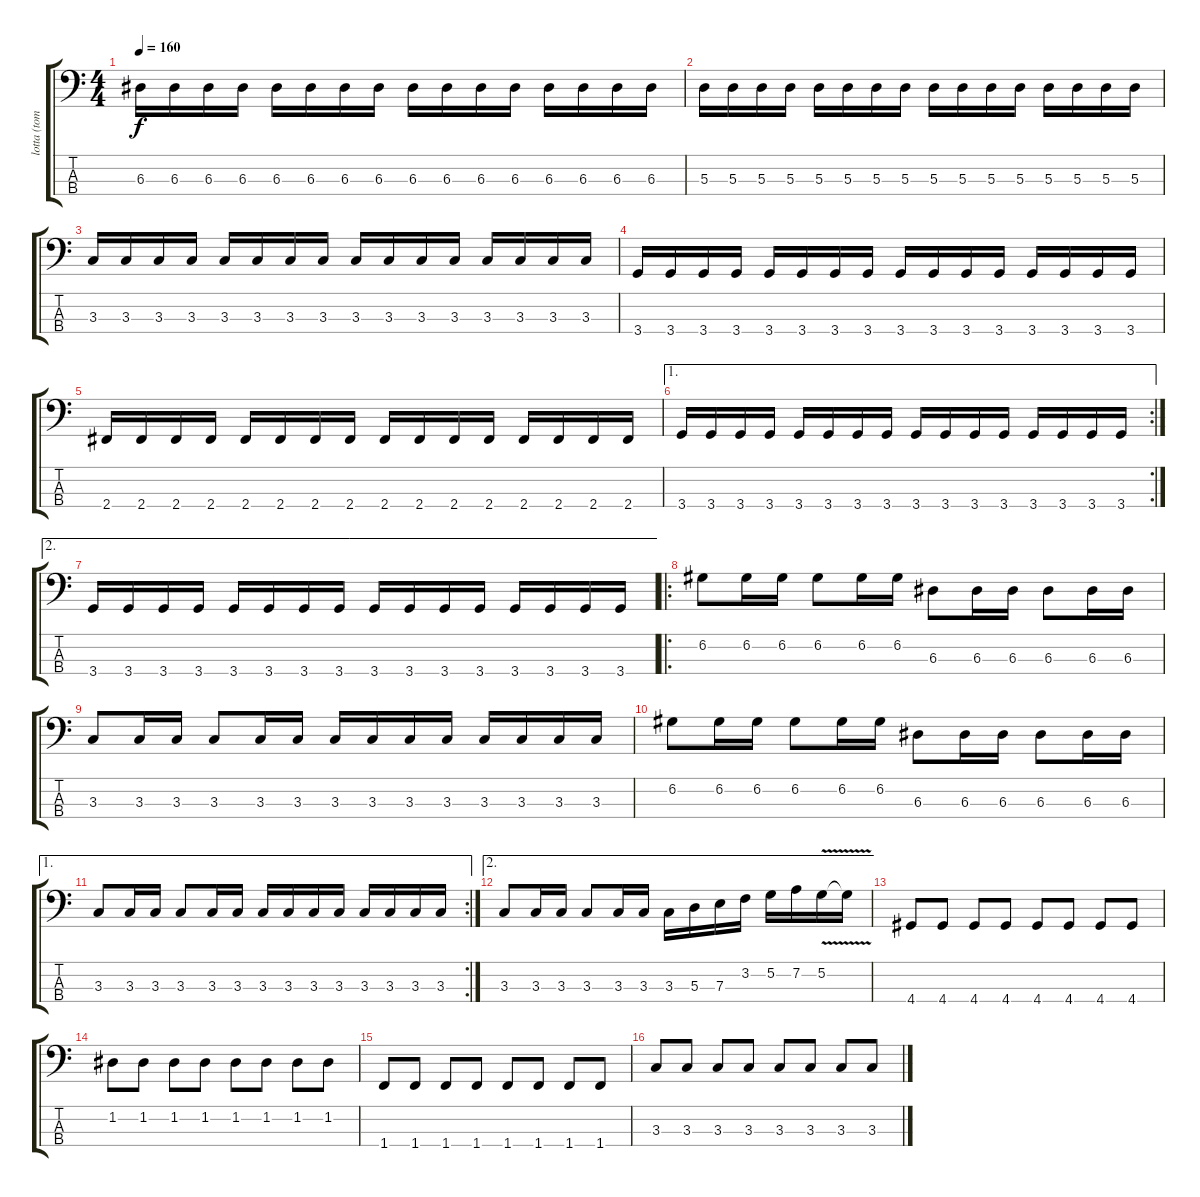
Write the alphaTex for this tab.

\track ("lotta (tom)" "lotta (tom") {instrument electricbasspick}
\staff {score tabs}
\tuning (G2 D2 A1 E1) {hide}
\ts (4 4)
\tempo 160
\clef f4
\ks c
6.3.16{dy f} 6.3.16 6.3.16 6.3.16 6.3.16 6.3.16 6.3.16 6.3.16 6.3.16 6.3.16 6.3.16 6.3.16 6.3.16 6.3.16 6.3.16 6.3.16 |
5.3.16 5.3.16 5.3.16 5.3.16 5.3.16 5.3.16 5.3.16 5.3.16 5.3.16 5.3.16 5.3.16 5.3.16 5.3.16 5.3.16 5.3.16 5.3.16 |
3.3.16 3.3.16 3.3.16 3.3.16 3.3.16 3.3.16 3.3.16 3.3.16 3.3.16 3.3.16 3.3.16 3.3.16 3.3.16 3.3.16 3.3.16 3.3.16 |
3.4.16 3.4.16 3.4.16 3.4.16 3.4.16 3.4.16 3.4.16 3.4.16 3.4.16 3.4.16 3.4.16 3.4.16 3.4.16 3.4.16 3.4.16 3.4.16 |
2.4.16 2.4.16 2.4.16 2.4.16 2.4.16 2.4.16 2.4.16 2.4.16 2.4.16 2.4.16 2.4.16 2.4.16 2.4.16 2.4.16 2.4.16 2.4.16 |
\ae 1
\rc 2
3.4.16 3.4.16 3.4.16 3.4.16 3.4.16 3.4.16 3.4.16 3.4.16 3.4.16 3.4.16 3.4.16 3.4.16 3.4.16 3.4.16 3.4.16 3.4.16 |
\ae 2
3.4.16 3.4.16 3.4.16 3.4.16 3.4.16 3.4.16 3.4.16 3.4.16 3.4.16 3.4.16 3.4.16 3.4.16 3.4.16 3.4.16 3.4.16 3.4.16 |
\ro
6.2.8 6.2.16 6.2.16 6.2.8 6.2.16 6.2.16 6.3.8 6.3.16 6.3.16 6.3.8 6.3.16 6.3.16 |
3.3.8 3.3.16 3.3.16 3.3.8 3.3.16 3.3.16 3.3.16 3.3.16 3.3.16 3.3.16 3.3.16 3.3.16 3.3.16 3.3.16 |
6.2.8 6.2.16 6.2.16 6.2.8 6.2.16 6.2.16 6.3.8 6.3.16 6.3.16 6.3.8 6.3.16 6.3.16 |
\ae 1
\rc 2
3.3.8 3.3.16 3.3.16 3.3.8 3.3.16 3.3.16 3.3.16 3.3.16 3.3.16 3.3.16 3.3.16 3.3.16 3.3.16 3.3.16 |
\ae 2
3.3.8 3.3.16 3.3.16 3.3.8 3.3.16 3.3.16 3.3.16 5.3.16 7.3.16 3.2.16 5.2.16 7.2.16 5.2{v}.16 5.2{t}.16 |
4.4.8 4.4.8 4.4.8 4.4.8 4.4.8 4.4.8 4.4.8 4.4.8 |
1.2.8 1.2.8 1.2.8 1.2.8 1.2.8 1.2.8 1.2.8 1.2.8 |
1.4.8 1.4.8 1.4.8 1.4.8 1.4.8 1.4.8 1.4.8 1.4.8 |
3.3.8 3.3.8 3.3.8 3.3.8 3.3.8 3.3.8 3.3.8 3.3.8
